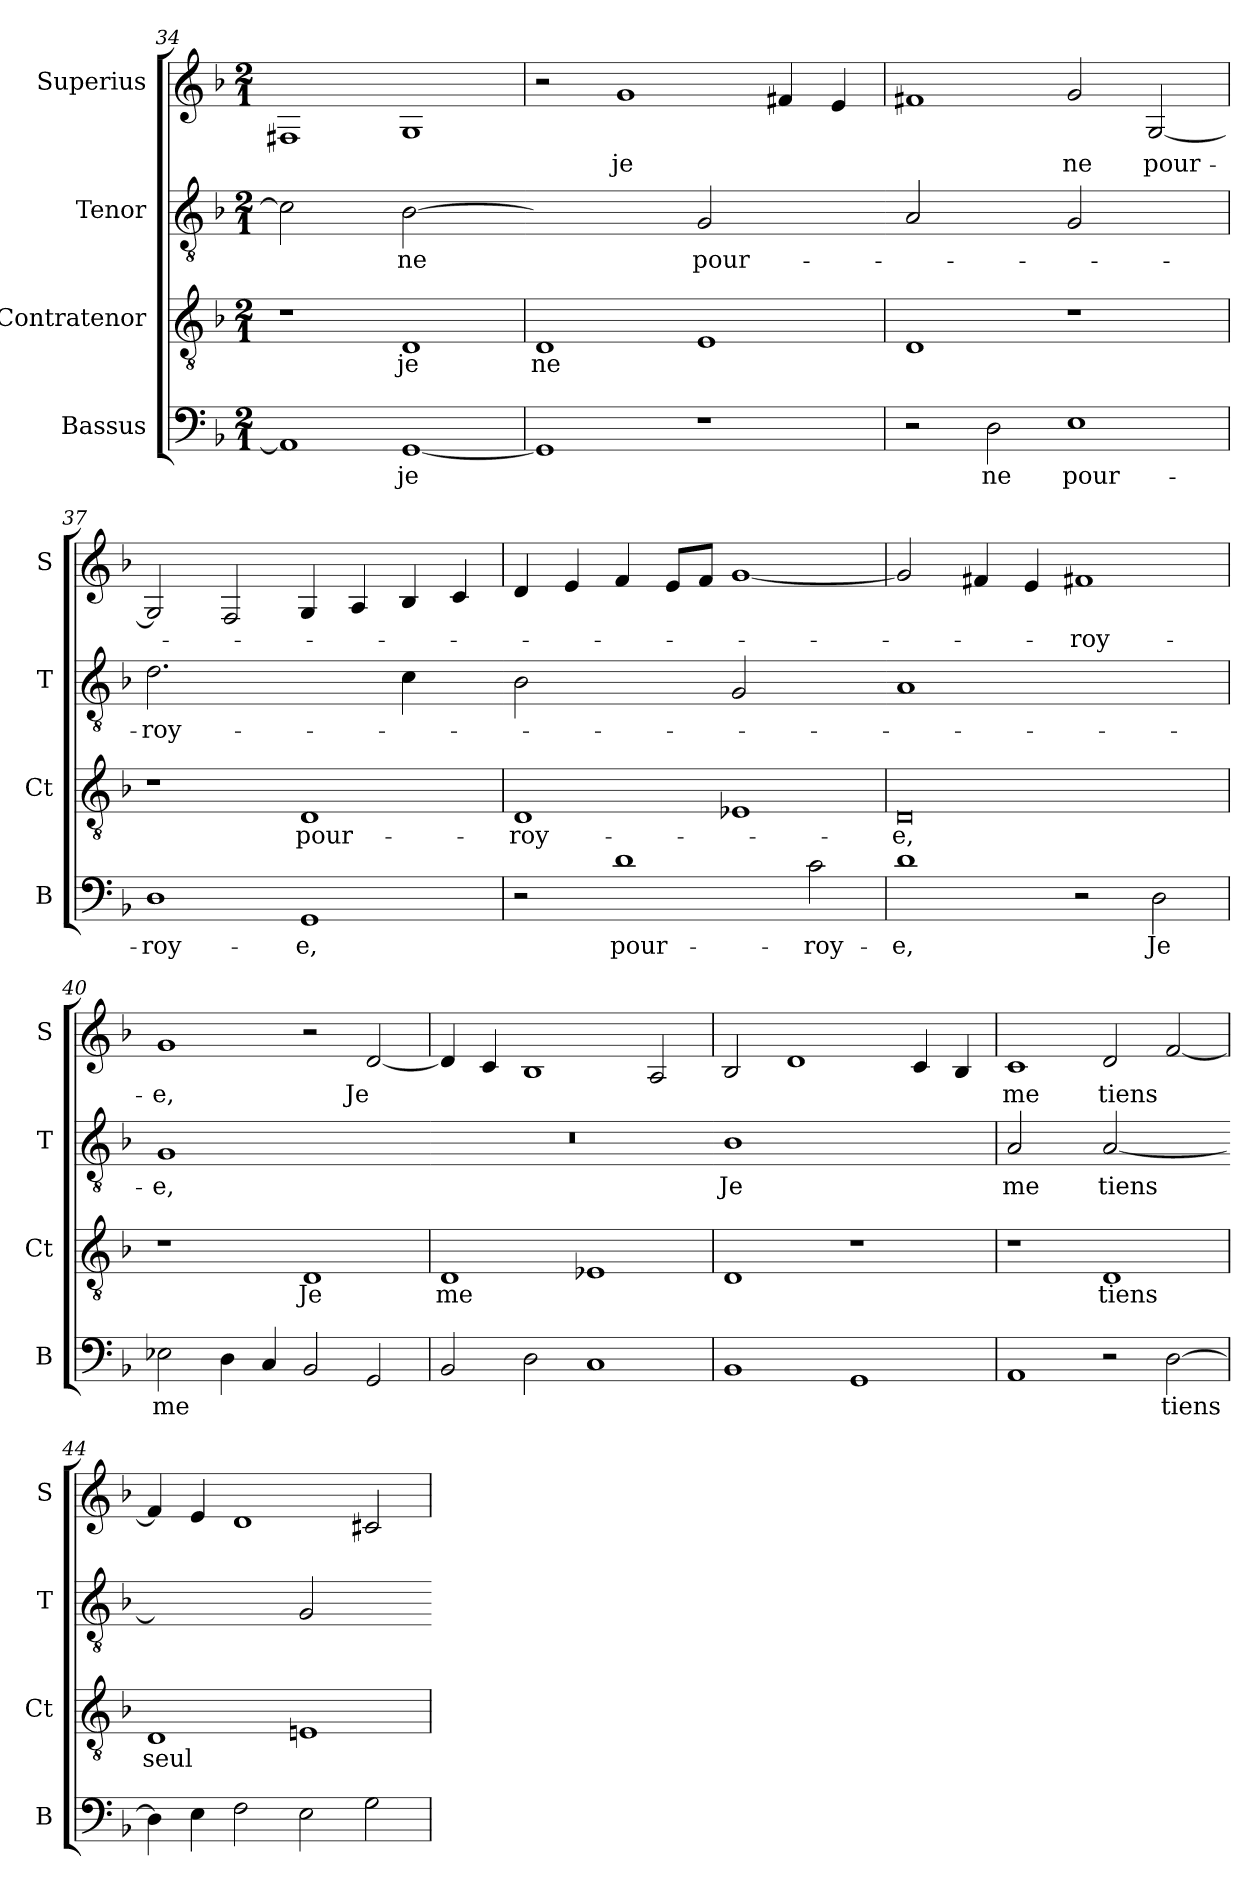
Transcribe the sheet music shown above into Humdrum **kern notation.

**kern	**text	**kern	**text	**kern	**text	**kern	**text
*part4	*part4	*part3	*part3	*part2	*part2	*part1	*part1
*staff4	*staff4	*staff3	*staff3	*staff2	*staff2	*staff1	*staff1
*I"Bassus	*	*I"Contratenor	*	*I"Tenor	*	*I"Superius	*
*I'B	*	*I'Ct	*	*I'T	*	*I'S	*
*clefF4	*	*clefGv2	*	*clefGv2	*	*clefG2	*
*k[b-]	*	*k[b-]	*	*k[b-]	*	*k[b-]	*
*M2/1	*	*M2/1	*	*M2/1	*	*M2/1	*
=34	=34	=34	=34	=34	=34	=34	=34
!	!	!	!	!LO:N:vis=2	!	!	!
1AA]	.	1r	.	1c]	.	1F#X	.
!	!	!	!	!LO:N:vis=2	!	!	!
[1GG	je	1D	je	[1B-	ne	1G	.
=35	=35	=35	=35	=35-	=35	=35	=35
!	!	!	!	!LO:N:vis=2	!	!	!
1GG]	.	1D	ne	1B-yy]	.	2r	.
.	.	.	.	.	.	1g	je
!	!	!	!	!LO:N:vis=2	!	!	!
1r	.	1E	.	1G	pour-	.	.
.	.	.	.	.	.	4f#X	.
.	.	.	.	.	.	4e	.
=36	=36	=36	=36	=36-	=36	=36	=36
!	!	!	!	!LO:N:vis=2	!	!	!
2r	.	1D	.	1A	.	1f#X	.
2D	ne	.	.	.	.	.	.
!	!	!	!	!LO:N:vis=2	!	!	!
1E	pour-	1r	.	1G	.	2g	ne
.	.	.	.	.	.	[2G	pour-
=37	=37	=37	=37	=37	=37	=37	=37
!	!	!	!	!LO:N:vis=2.	!	!	!
1D	-roy-	1r	.	1.d	-roy-	2G]	.
.	.	.	.	.	.	2F	.
1GG	-e,	1D	pour-	.	.	4G	.
.	.	.	.	.	.	4A	.
!	!	!	!	!LO:N:vis=4	!	!	!
.	.	.	.	2c	.	4B-	.
.	.	.	.	.	.	4c	.
=38	=38	=38	=38	=38-	=38	=38	=38
!	!	!	!	!LO:N:vis=2	!	!	!
2r	.	1D	-roy-	1B-	.	4d	.
.	.	.	.	.	.	4e	.
1d	pour-	.	.	.	.	4f	.
.	.	.	.	.	.	8eL	.
.	.	.	.	.	.	8fJ	.
!	!	!	!	!LO:N:vis=2	!	!	!
.	.	1E-X	.	1G	.	[1g	.
2c	-roy-	.	.	.	.	.	.
=39	=39	=39	=39	=39-	=39	=39	=39
!	!	!	!	!LO:N:vis=1	!	!	!
1d	-e,	0D	-e,	0A	.	2g]	.
.	.	.	.	.	.	4f#X	.
.	.	.	.	.	.	4e	.
2r	.	.	.	.	.	1f#X	-roy-
2D	Je	.	.	.	.	.	.
=40	=40	=40	=40	=40	=40	=40	=40
!	!	!	!	!LO:N:vis=1	!	!	!
2E-X	me	1r	.	0G	-e,	1g	-e,
4D	.	.	.	.	.	.	.
4C	.	.	.	.	.	.	.
2BB-	.	1D	Je	.	.	2r	.
2GG	.	.	.	.	.	[2d	Je
=41	=41	=41	=41	=41-	=41	=41	=41
!	!	!	!	!LO:N:vis=1	!	!	!
2BB-	.	1D	me	0r	.	4d]	.
.	.	.	.	.	.	4c	.
2D	.	.	.	.	.	1B-	.
1C	.	1E-X	.	.	.	.	.
.	.	.	.	.	.	2A	.
=42	=42	=42	=42	=42-	=42	=42	=42
!	!	!	!	!LO:N:vis=1	!	!	!
1BB-	.	1D	.	0B-	Je	2B-	.
.	.	.	.	.	.	1d	.
1GG	.	1r	.	.	.	.	.
.	.	.	.	.	.	4c	.
.	.	.	.	.	.	4B-	.
=43	=43	=43	=43	=43	=43	=43	=43
!	!	!	!	!LO:N:vis=2	!	!	!
1AA	.	1r	.	1A	me	1c	me
!	!	!	!	!LO:N:vis=2	!	!	!
2r	.	1D	tiens	[1A	tiens	2d	tiens
[2D	tiens	.	.	.	.	[2f	.
=44	=44	=44	=44	=44-	=44	=44	=44
!	!	!	!	!LO:N:vis=2	!	!	!
4D]	.	1D	seul	1Ayy]	.	4f]	.
4E	.	.	.	.	.	4e	.
2F	.	.	.	.	.	1d	.
!	!	!	!	!LO:N:vis=2	!	!	!
2E	.	1En	.	1G	.	.	.
2G	.	.	.	.	.	2c#X	.
=	=	=	=	=-	=	=	=
*-	*-	*-	*-	*-	*-	*-	*-
